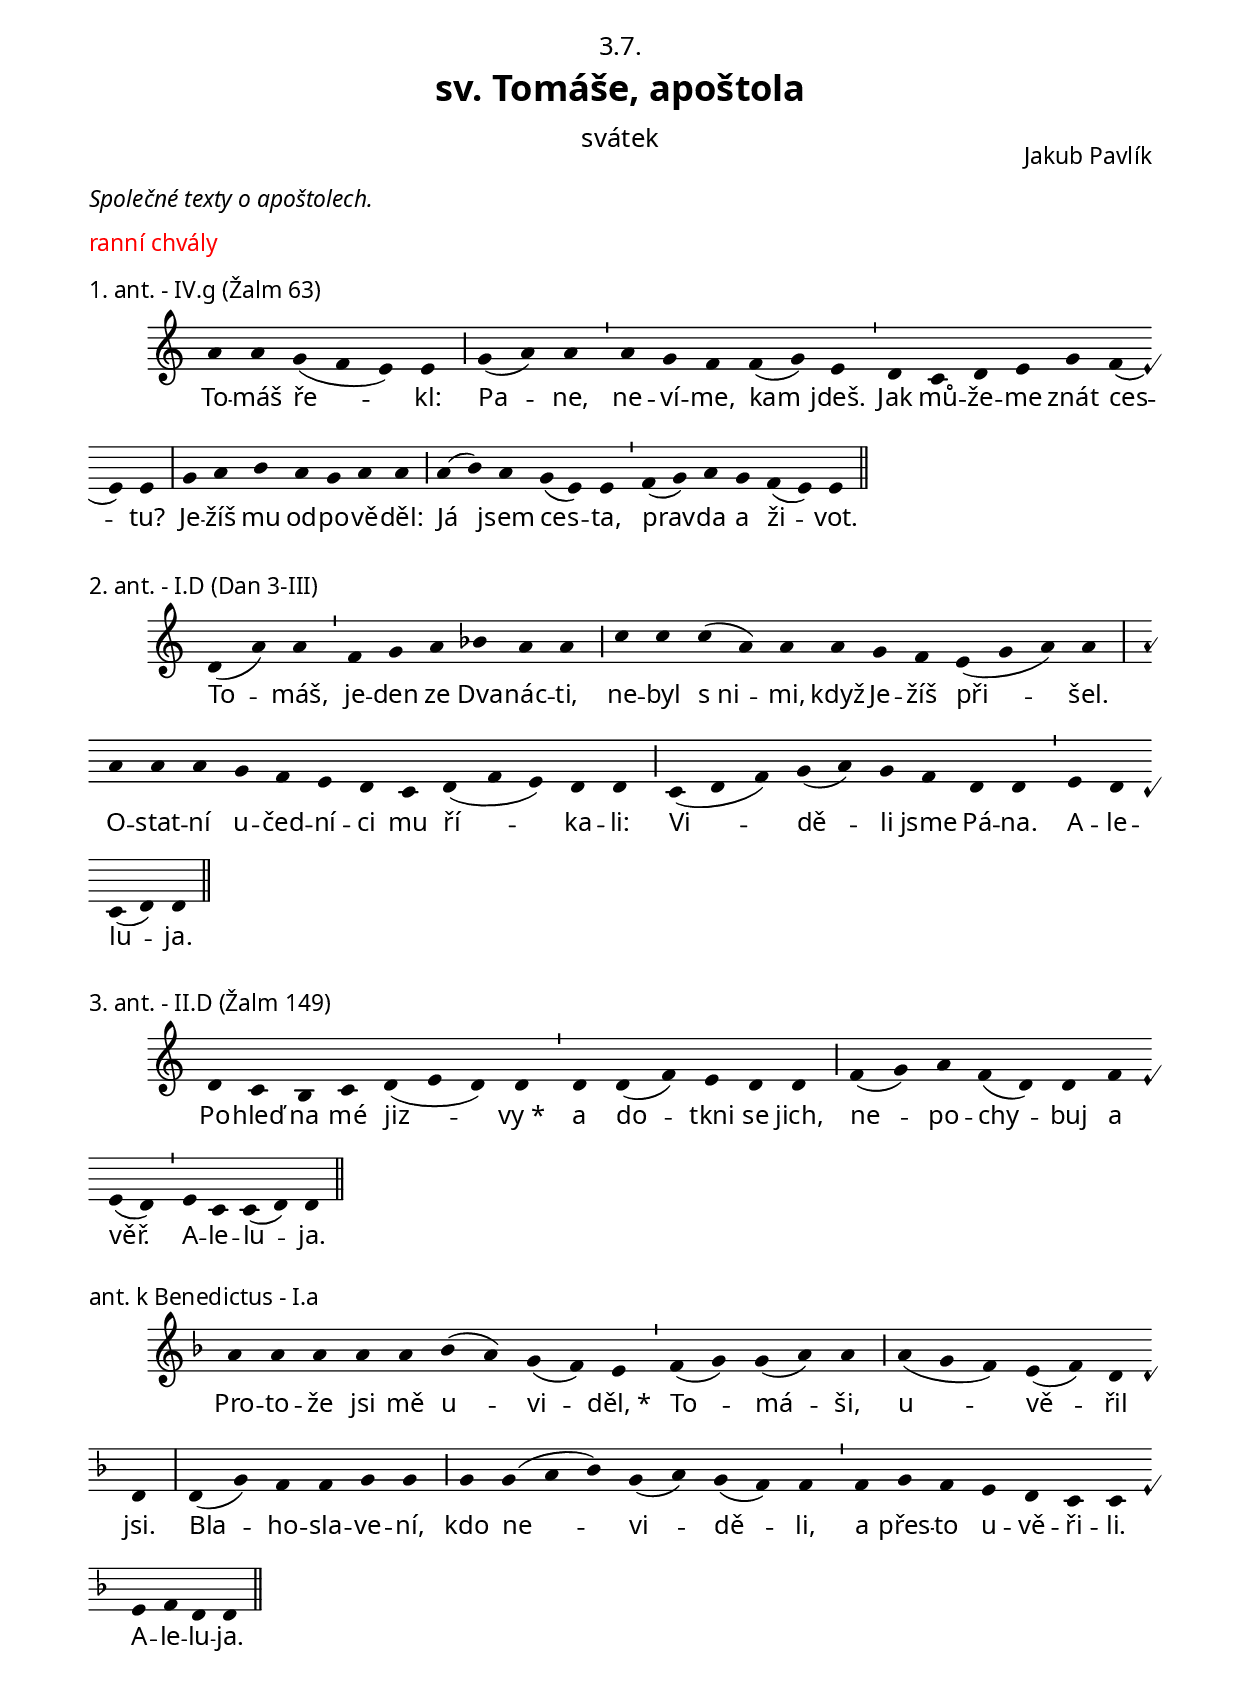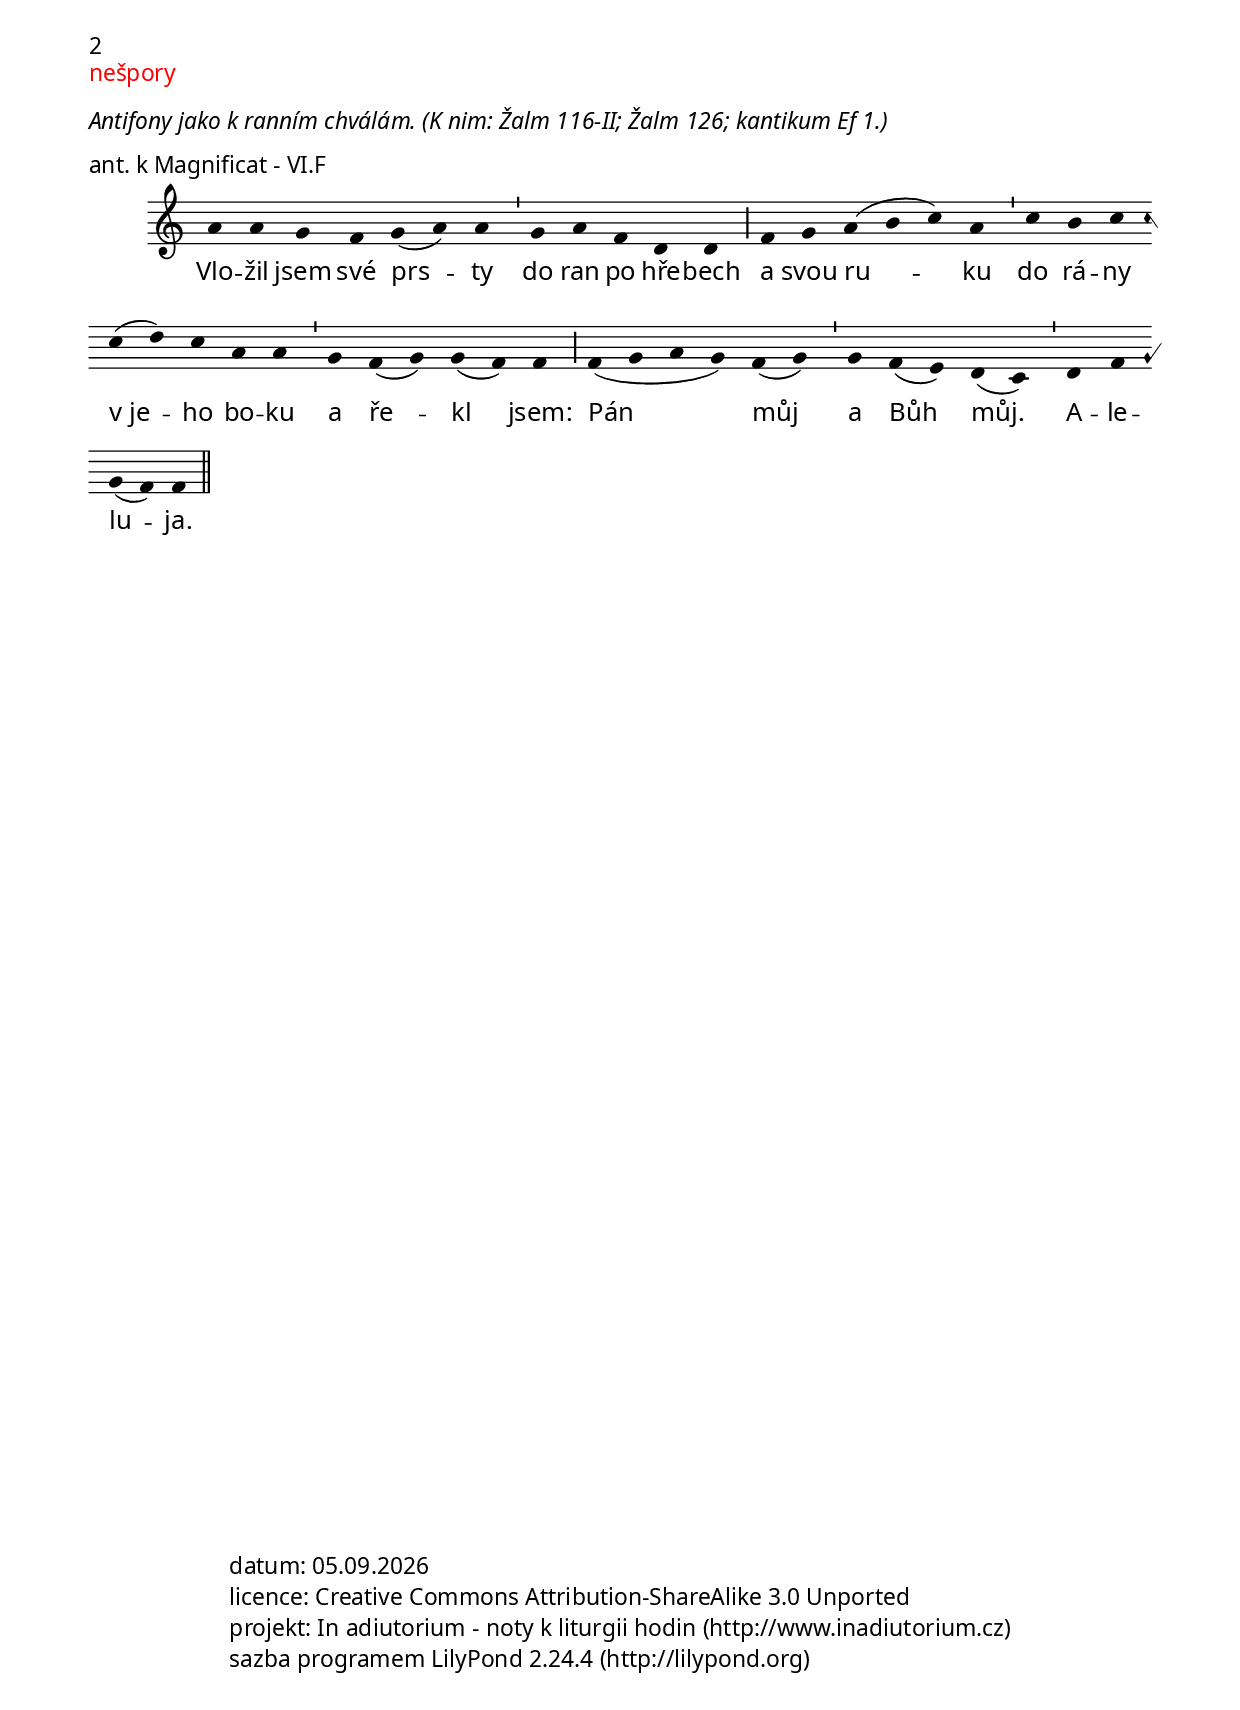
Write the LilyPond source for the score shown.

\version "2.15.37"

\include "../spolecne.ly"

\header {
  title = \markup\titleSvatek
            "sv. Tomáše, apoštola"
            svátek
            3.7.
  composer = "Jakub Pavlík"
}

\markup\communia #'(#:apostol)

\markup {\nadpisHodinka {"ranní chvály"}}

\score {
  \relative c'' {
    \choralniRezim
    a4 a g( f e) e \barMaior
    g( a) a \barMin a g f f( g) e \barMin
    d c d e g f( e) e \barMax

    g a b a g a a \barMaior
    a( b) a g( e) e \barMin f( g) a g f( e) e \barFinalis
  }
  \addlyrics {
    To -- máš ře -- kl:
    Pa -- ne, ne -- ví -- me, kam jdeš.
    Jak mů -- že -- me znát ces -- tu?

    Je -- žíš mu od -- po -- vě -- děl:
    Já jsem ces -- ta, prav -- da a ži -- vot.
  }
  \header {
    quid = "1. ant."
    modus = "IV"
    differentia = "g"
    psalmus = "Žalm 63"
    id = "rch-a1"
    piece = \markup {\sestavTitulek}
  }
}

\score {
  \relative c' {
    \choralniRezim
    d4( a') a \barMin f g a bes a a \barMaior
    c c c( a) a a g f e( g a) a \barMax
    a a a g f e d c d( f e) d d \barMaior
    c( d f) g( a) g f d d \barMin
    e d c( d) d \barFinalis
  }
  \addlyrics {
    To -- máš, je -- den ze Dva -- nác -- ti,
    ne -- byl s_ni -- mi, když Je -- žíš při -- šel.
    O -- stat -- ní u -- čed -- ní -- ci mu ří -- ka -- li:
    Vi -- dě -- li jsme Pá -- na.
    A -- le -- lu -- ja.
  }
  \header {
    quid = "2. ant."
    modus = "I"
    differentia = "D"
    psalmus = "Dan 3-III"
    id = "rch-a2"
    piece = \markup {\sestavTitulek}
  }
}

\score {
  \relative c' {
    \choralniRezim
    d c b c d( e d) d \barMin
    d d( f) e d d \barMaior
    f( g) a f( d) d f e( d) \barMin
    e c c( d) d \barFinalis
  }
  \addlyrics {
    Po -- hleď na mé jiz -- vy_*
    a do -- tkni se jich,
    ne -- po -- chy -- buj a věř.
    A -- le -- lu -- ja.
  }
  \header {
    quid = "3. ant."
    modus = "II"
    differentia = "D"
    psalmus = "Žalm 149"
    id = "rch-a3"
    fons = "Velikonoční oktáv, neděle v oktávu, k Benedictus"
    fial = "velikonoce_velikonocnioktav.ly#ne2-ben"
    piece = \markup {\sestavTitulek}
  }
}

\score {
  \relative c'' {
    \choralniRezim
    \key f \major
    a4 a a a a bes( a) g( f) e \barMin
    f( g) g( a) a \barMaior
    a4( g f) e( f) d d \barMax
    d4( g) f f g g \barMaior
    g g( a bes) g( a) g( f) f \barMin
    f g f e d c c
    e f d d \barFinalis
  }
  \addlyrics {
    Pro -- to -- že jsi mě u -- vi -- děl,_*
    To -- má -- ši,
    u -- vě -- řil jsi.
    Bla -- ho -- sla -- ve -- ní,
    kdo ne -- vi -- dě -- li,
    a přes -- to u -- vě -- ři -- li.
    A -- le -- lu -- ja.
  }
  \header {
    quid = "ant. k Benedictus"
    modus = "I"
    differentia = "a"
    psalmus = ""
    id = "rch-aben"
    fons = "Velikonoční oktáv, neděle v oktávu, 2. nešp., k Magnificat"
    fial = "velikonoce_velikonocnioktav.ly#ne2-mag2?zacatek"
    piece = \markup {\sestavTitulekBezZalmu}
  }
}

\markup {\nadpisHodinka {"nešpory"}}

\markup\italic{Antifony jako k ranním chválám.
(K nim: Žalm 116-II; Žalm 126; kantikum Ef 1.)}

\score {
  \relative c'' {
    \choralniRezim
    a4 a g f g( a) a \barMin g a f d d \barMaior
    f g a( b c) a \barMin c b c c( d) c a a \barMin
    g f( g) g( f) f \barMaior
    f( g a g) f( g) \barMin g f( e) d( c) \barMin
    d f g( f) f \barFinalis
  }
  \addlyrics {
    Vlo -- žil jsem své prs -- ty do ran po hře -- bech
    a svou ru -- ku do rá -- ny v_je -- ho bo -- ku
    a ře -- kl jsem:
    Pán můj a Bůh můj.
    A -- le -- lu -- ja.
  }
  \header {
    quid = "ant. k Magnificat"
    modus = "VI"
    differentia = "F"
    psalmus = ""
    id = "ne-amag"
    piece = \markup {\sestavTitulekBezZalmu}
  }
}